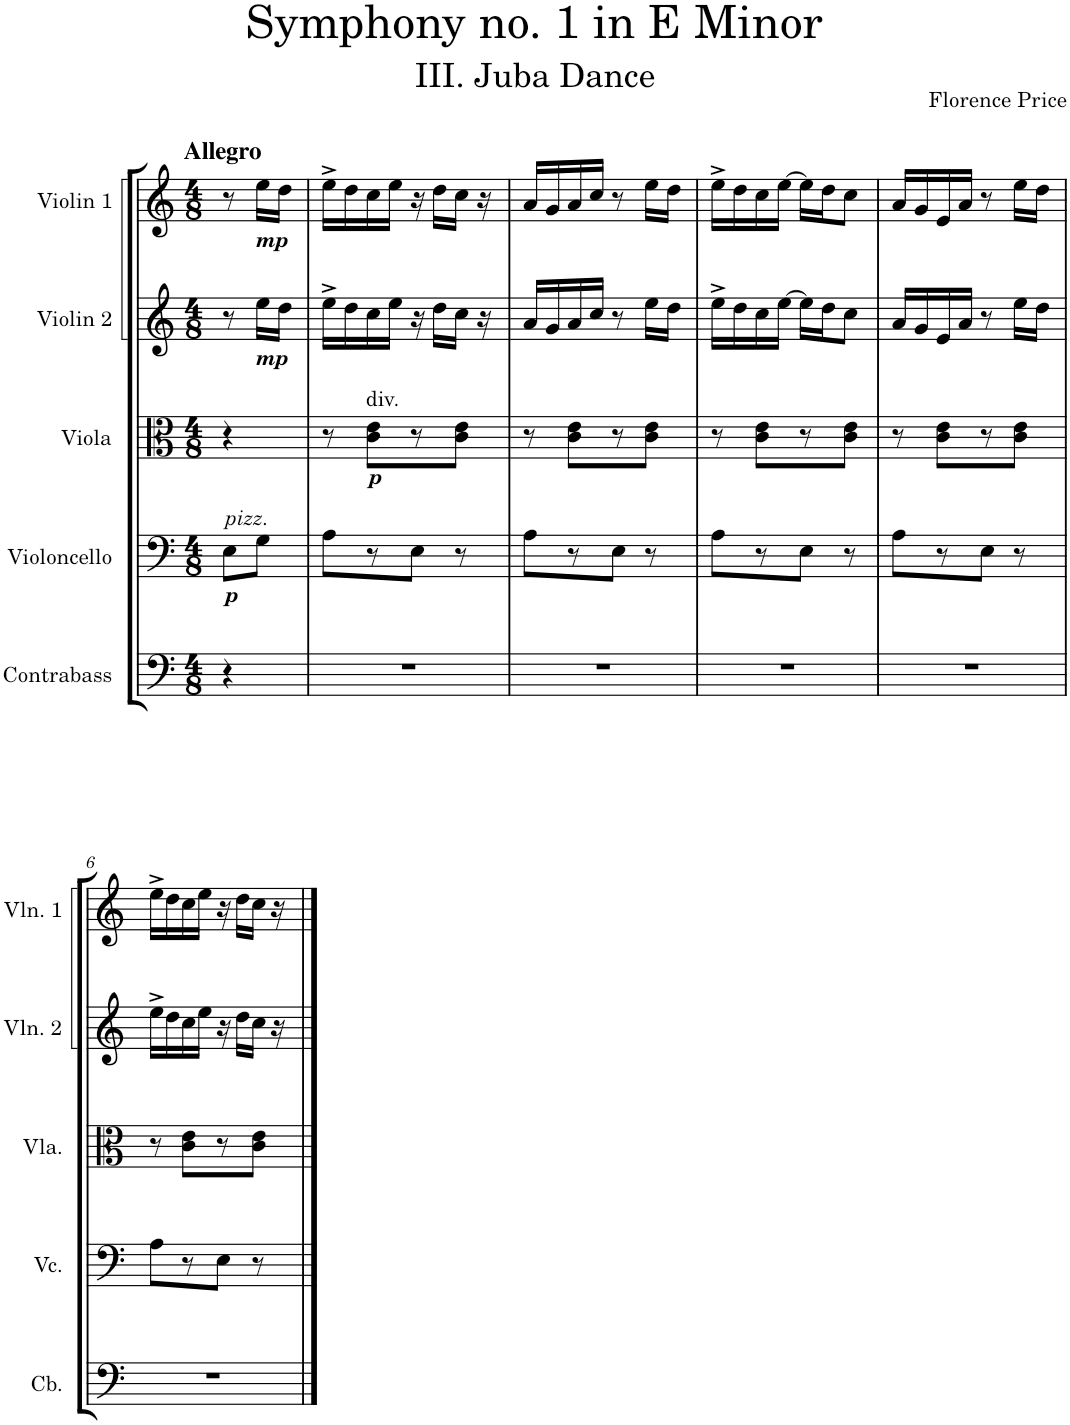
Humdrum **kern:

**kern	**kern	**kern	**kern	**kern
*part5	*part4	*part3	*part2	*part1
*staff5	*staff4	*staff3	*staff2	*staff1
*I"Contrabass	*I"Violoncello	*I"Viola	*I"Violin 2	*I"Violin 1
*I'Cb.	*I'Vc.	*I'Vla.	*I'Vln. 2	*I'Vln. 1
*clefF4	*clefF4	*clefC3	*clefG2	*clefG2
*Trd7c12	*	*	*	*
*k[]	*k[]	*k[]	*k[]	*k[]
*M4/8	*M4/8	*M4/8	*M4/8	*M4/8
=1	=1	=1	=1	=1
!	!	!	!	!LO:TX:a:B:t=Allegro
!	!LO:TX:a:i:t=pizz.	!	!	!
!	!LO:TX:b:Bi:t=p	!	!	!
4r	8E\L	4r	8r	8r
!	!	!	!	!LO:TX:b:Bi:t=mp
!	!	!	!LO:TX:b:Bi:t=mp	!
.	8G\J	.	16ee\LL	16ee\LL
.	.	.	16dd\JJ	16dd\JJ
=2	=2	=2	=2	=2
2r	8A\L	8r	16ee^\LL	16ee^\LL
.	.	.	16dd\	16dd\
!	!	!LO:TX:a:t=div.	!	!
!	!	!LO:TX:b:Bi:t=p	!	!
.	8r	8c\ 8e\L	16cc\	16cc\
.	.	.	16ee\JJ	16ee\JJ
.	8E\J	8r	16r	16r
.	.	.	16dd\LL	16dd\LL
.	8r	8c\ 8e\J	16cc\JJ	16cc\JJ
.	.	.	16r	16r
=3	=3	=3	=3	=3
2r	8A\L	8r	16a/LL	16a/LL
.	.	.	16g/	16g/
.	8r	8c\ 8e\L	16a/	16a/
.	.	.	16cc/JJ	16cc/JJ
.	8E\J	8r	8r	8r
.	8r	8c\ 8e\J	16ee\LL	16ee\LL
.	.	.	16dd\JJ	16dd\JJ
=4	=4	=4	=4	=4
2r	8A\L	8r	16ee^\LL	16ee^\LL
.	.	.	16dd\	16dd\
.	8r	8c\ 8e\L	16cc\	16cc\
.	.	.	[16ee\JJ	[16ee\JJ
.	8E\J	8r	16ee\LL]	16ee\LL]
.	.	.	16dd\J	16dd\J
.	8r	8c\ 8e\J	8cc\J	8cc\J
=5	=5	=5	=5	=5
2r	8A\L	8r	16a/LL	16a/LL
.	.	.	16g/	16g/
.	8r	8c\ 8e\L	16e/	16e/
.	.	.	16a/JJ	16a/JJ
.	8E\J	8r	8r	8r
.	8r	8c\ 8e\J	16ee\LL	16ee\LL
.	.	.	16dd\JJ	16dd\JJ
!!LO:LB:g=z
=6	=6	=6	=6	=6
2r	8A\L	8r	16ee^\LL	16ee^\LL
.	.	.	16dd\	16dd\
.	8r	8c\ 8e\L	16cc\	16cc\
.	.	.	16ee\JJ	16ee\JJ
.	8E\J	8r	16r	16r
.	.	.	16dd\LL	16dd\LL
.	8r	8c\ 8e\J	16cc\JJ	16cc\JJ
.	.	.	16r	16r
==	==	==	==	==
*-	*-	*-	*-	*-
